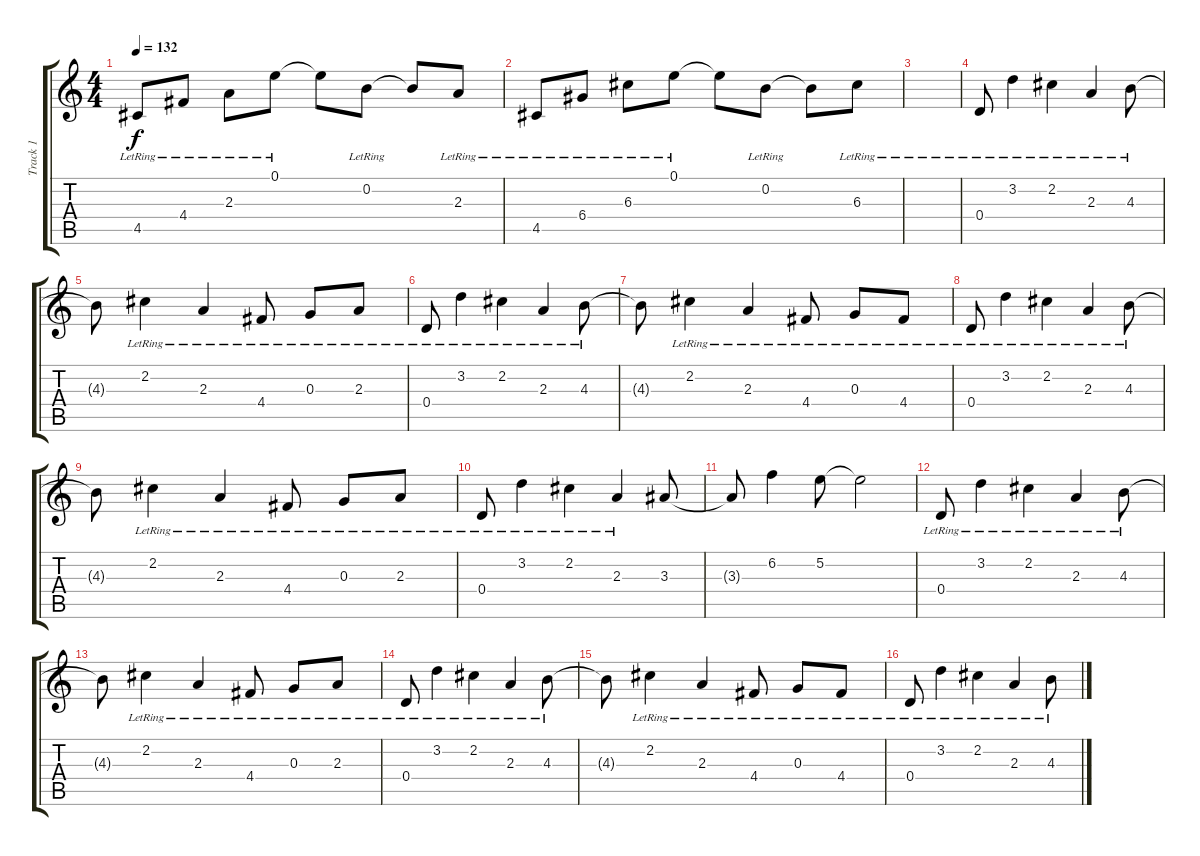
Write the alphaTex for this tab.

\track ("Track 1" "Track 1") {instrument electricguitarclean}
\staff {score tabs}
\tuning (E4 B3 G3 D3 A2 E2) {hide}
\ts (4 4)
\tempo 132
\clef g2
\ks c
4.5{lr}.8{dy f} 4.4{lr}.8 2.3{lr}.8 0.1{lr}.8 0.1{t}.8 0.2{lr}.8 0.2{t}.8 2.3{lr}.8 |
4.5{lr}.8 6.4{lr}.8 6.3{lr}.8 0.1{lr}.8 0.1{t}.8 0.2{lr}.8 0.2{t}.8 6.3{lr}.8 |
|
0.4{lr}.8 3.2{lr}.4 2.2{lr}.4 2.3{lr}.4 4.3{lr}.8 |
4.3{t}.8 2.2{lr}.4 2.3{lr}.4 4.4{lr}.8 0.3{lr}.8 2.3{lr}.8 |
0.4{lr}.8 3.2{lr}.4 2.2{lr}.4 2.3{lr}.4 4.3{lr}.8 |
4.3{t}.8 2.2{lr}.4 2.3{lr}.4 4.4{lr}.8 0.3{lr}.8 4.4{lr}.8 |
0.4{lr}.8 3.2{lr}.4 2.2{lr}.4 2.3{lr}.4 4.3{lr}.8 |
4.3{t}.8 2.2{lr}.4 2.3{lr}.4 4.4{lr}.8 0.3{lr}.8 2.3{lr}.8 |
0.4{lr}.8 3.2{lr}.4 2.2{lr}.4 2.3{lr}.4 3.3.8 |
3.3{t}.8 6.2.4 5.2.8 5.2{t}.2 |
0.4{lr}.8 3.2{lr}.4 2.2{lr}.4 2.3{lr}.4 4.3{lr}.8 |
4.3{t}.8 2.2{lr}.4 2.3{lr}.4 4.4{lr}.8 0.3{lr}.8 2.3{lr}.8 |
0.4{lr}.8 3.2{lr}.4 2.2{lr}.4 2.3{lr}.4 4.3{lr}.8 |
4.3{t}.8 2.2{lr}.4 2.3{lr}.4 4.4{lr}.8 0.3{lr}.8 4.4{lr}.8 |
0.4{lr}.8 3.2{lr}.4 2.2{lr}.4 2.3{lr}.4 4.3{lr}.8
